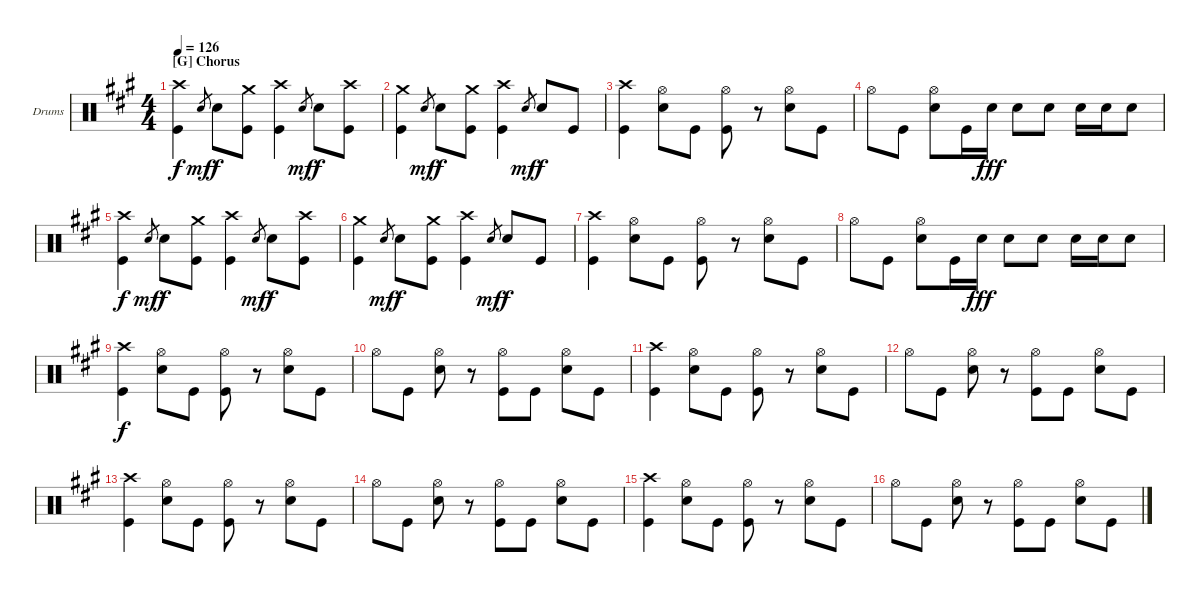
\defaultSystemsLayout 4
\bracketExtendMode groupsimilarinstruments
\firstSystemTrackNameOrientation horizontal
\otherSystemsTrackNameOrientation horizontal
\track ("Drumkit" "Drums") {instrument percussion}
\staff {score}
\articulation defaults
\ts (4 4)
\section ("G" "Chorus")
\tempo 126
\clef neutral
\scale
1.05801
\ks a
("Crash high (hit)" "Kick (hit)").4{dy f} "Snare (hit) 2".8{gr dy mf} "Snare (hit) 2".8{dy f} ("Kick (hit)" "Crash medium (hit)").8 ("Kick (hit)" "Crash high (hit)").4 "Snare (hit) 2".8{gr dy mf} "Snare (hit) 2".8{dy f} ("Kick (hit)" "Crash high (hit)").8 |
\scale
0.941992 ("Kick (hit)" "Crash medium (hit)").4 "Snare (hit) 2".8{gr dy mf} "Snare (hit) 2".8{dy f} ("Kick (hit)" "Crash medium (hit)").8 ("Kick (hit)" "Crash high (hit)").4 "Snare (hit) 2".8{gr dy mf} "Snare (hit) 2".8{dy f} "Kick (hit)".8 |
\scale
1.05801 ("Crash high (hit)" "Kick (hit)").4 ("Hi-Hat (open)" "Snare (hit) 2").8 "Kick (hit)".8 ("Hi-Hat (open)" "Kick (hit)").8 r.8 ("Hi-Hat (open)" "Snare (hit) 2").8 "Kick (hit)".8 |
\scale
0.941992 "Hi-Hat (open)".8 "Kick (hit)".8 ("Hi-Hat (open)" "Snare (hit) 2").8 "Kick (hit)".16 "Snare (hit) 2".16{dy fff} "Snare (hit) 2".8 "Snare (hit) 2".8 "Snare (hit) 2".16 "Snare (hit) 2".16 "Snare (hit) 2".8 |
\scale
1.05801 ("Crash high (hit)" "Kick (hit)").4{dy f} "Snare (hit) 2".8{gr dy mf} "Snare (hit) 2".8{dy f} ("Kick (hit)" "Crash medium (hit)").8 ("Kick (hit)" "Crash high (hit)").4 "Snare (hit) 2".8{gr dy mf} "Snare (hit) 2".8{dy f} ("Kick (hit)" "Crash high (hit)").8 |
\scale
0.941992 ("Kick (hit)" "Crash medium (hit)").4 "Snare (hit) 2".8{gr dy mf} "Snare (hit) 2".8{dy f} ("Kick (hit)" "Crash medium (hit)").8 ("Kick (hit)" "Crash high (hit)").4 "Snare (hit) 2".8{gr dy mf} "Snare (hit) 2".8{dy f} "Kick (hit)".8 |
\scale
1.05801 ("Crash high (hit)" "Kick (hit)").4 ("Hi-Hat (open)" "Snare (hit) 2").8 "Kick (hit)".8 ("Hi-Hat (open)" "Kick (hit)").8 r.8 ("Hi-Hat (open)" "Snare (hit) 2").8 "Kick (hit)".8 |
\scale
0.941992 "Hi-Hat (open)".8 "Kick (hit)".8 ("Hi-Hat (open)" "Snare (hit) 2").8 "Kick (hit)".16 "Snare (hit) 2".16{dy fff} "Snare (hit) 2".8 "Snare (hit) 2".8 "Snare (hit) 2".16 "Snare (hit) 2".16 "Snare (hit) 2".8 |
\scale
1.05801 ("Crash high (hit)" "Kick (hit)").4{dy f} ("Hi-Hat (open)" "Snare (hit) 2").8 "Kick (hit)".8 ("Hi-Hat (open)" "Kick (hit)").8 r.8 ("Hi-Hat (open)" "Snare (hit) 2").8 "Kick (hit)".8 |
\scale
0.941992 "Hi-Hat (open)".8 "Kick (hit)".8 ("Hi-Hat (open)" "Snare (hit) 2").8 r.8 ("Hi-Hat (open)" "Kick (hit)").8 "Kick (hit)".8 ("Hi-Hat (open)" "Snare (hit) 2").8 "Kick (hit)".8 |
\scale
1.05801 ("Crash high (hit)" "Kick (hit)").4 ("Hi-Hat (open)" "Snare (hit) 2").8 "Kick (hit)".8 ("Hi-Hat (open)" "Kick (hit)").8 r.8 ("Hi-Hat (open)" "Snare (hit) 2").8 "Kick (hit)".8 |
\scale
0.941992 "Hi-Hat (open)".8 "Kick (hit)".8 ("Hi-Hat (open)" "Snare (hit) 2").8 r.8 ("Hi-Hat (open)" "Kick (hit)").8 "Kick (hit)".8 ("Hi-Hat (open)" "Snare (hit) 2").8 "Kick (hit)".8 |
\scale
1.05801 ("Crash high (hit)" "Kick (hit)").4 ("Hi-Hat (open)" "Snare (hit) 2").8 "Kick (hit)".8 ("Hi-Hat (open)" "Kick (hit)").8 r.8 ("Hi-Hat (open)" "Snare (hit) 2").8 "Kick (hit)".8 |
\scale
0.941992 "Hi-Hat (open)".8 "Kick (hit)".8 ("Hi-Hat (open)" "Snare (hit) 2").8 r.8 ("Hi-Hat (open)" "Kick (hit)").8 "Kick (hit)".8 ("Hi-Hat (open)" "Snare (hit) 2").8 "Kick (hit)".8 |
\scale
1.05801 ("Crash high (hit)" "Kick (hit)").4 ("Hi-Hat (open)" "Snare (hit) 2").8 "Kick (hit)".8 ("Hi-Hat (open)" "Kick (hit)").8 r.8 ("Hi-Hat (open)" "Snare (hit) 2").8 "Kick (hit)".8 |
\scale
0.941992 "Hi-Hat (open)".8 "Kick (hit)".8 ("Hi-Hat (open)" "Snare (hit) 2").8 r.8 ("Hi-Hat (open)" "Kick (hit)").8 "Kick (hit)".8 ("Hi-Hat (open)" "Snare (hit) 2").8 "Kick (hit)".8
